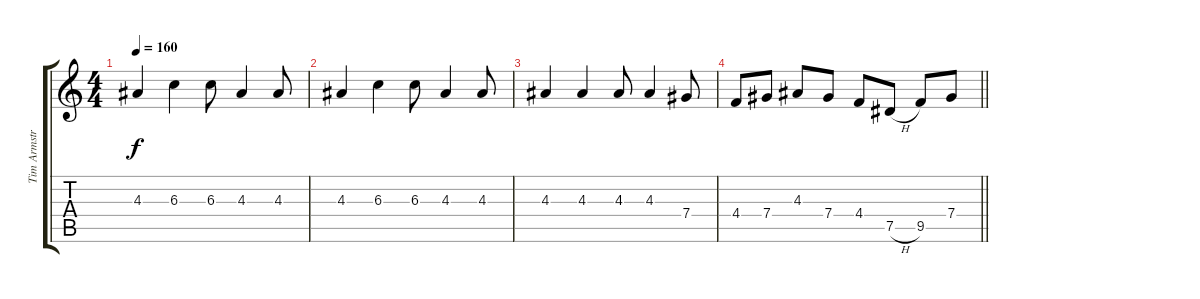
\track ("Tim Armstrong" "Tim Armstr") {instrument distortionguitar}
\staff {score tabs}
\tuning (Eb4 Bb3 Gb3 Db3 Ab2 Eb2) {hide}
\ts (4 4)
\tempo 160
\clef g2
\ks c
4.3.4{dy f} 6.3.4 6.3.8 4.3.4 4.3.8 |
4.3.4 6.3.4 6.3.8 4.3.4 4.3.8 |
4.3.4 4.3.4 4.3.8 4.3.4 7.4.8 |
\barLineRight lightlight
4.4.8 7.4.8 4.3.8 7.4.8 4.4.8 7.5{h}.8 9.5.8 7.4.8
